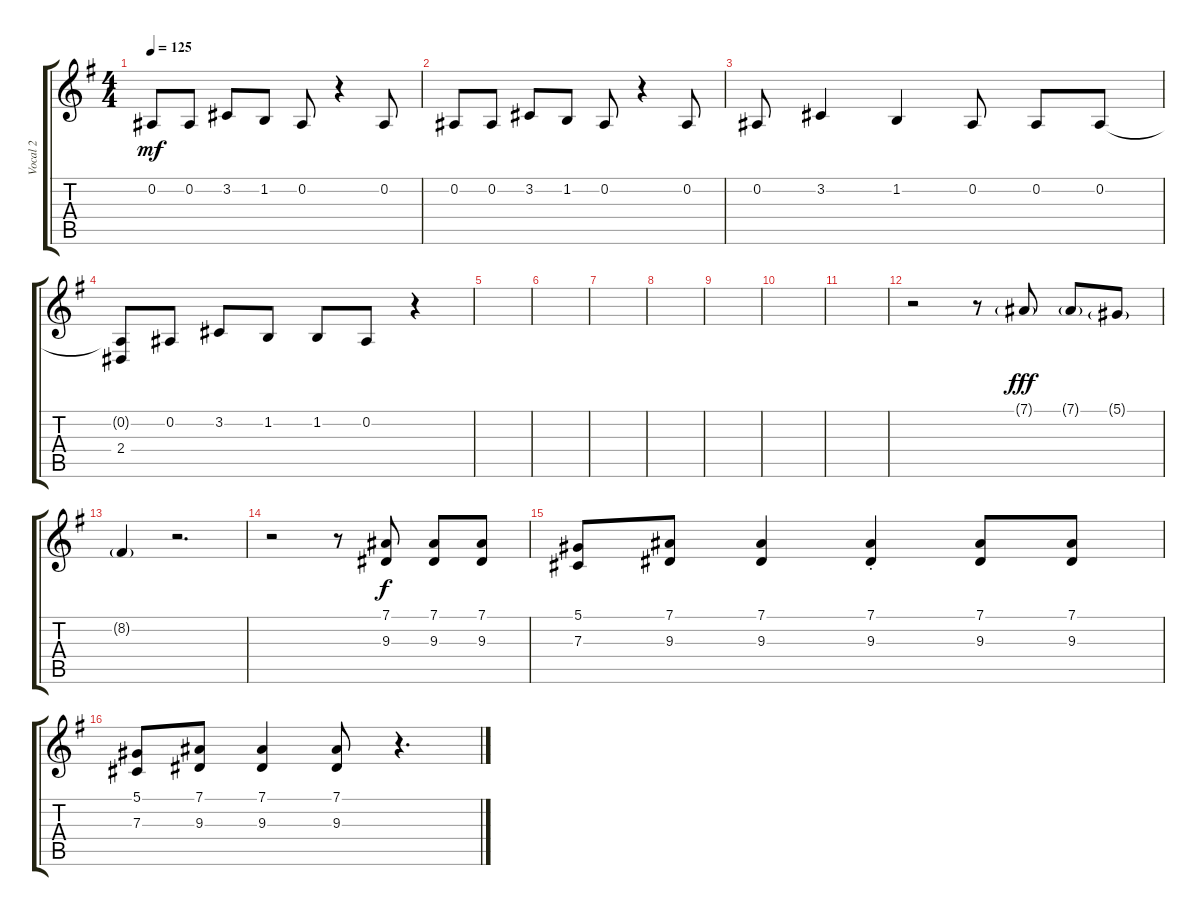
\track ("Vocal 2" "Vocal 2") {instrument tenorsax}
\staff {score tabs}
\tuning (Eb4 Bb3 Gb3 Db3 Ab2 Eb2) {hide}
\ts (4 4)
\tempo 125
\clef g2
\ks eminor
0.2.8{dy mf} 0.2.8 3.2.8 1.2.8 0.2.8 r.4 0.2.8 |
0.2.8 0.2.8 3.2.8 1.2.8 0.2.8 r.4 0.2.8 |
0.2.8 3.2.4 1.2.4 0.2.8 0.2.8 0.2.8 |
(0.2{t} 2.4).8 0.2.8 3.2.8 1.2.8 1.2.8 0.2.8 r.4 |
|
|
|
|
|
|
|
r.2 r.8 7.1{g}.8{dy fff volume 16 balance 2} 7.1{g}.8 5.1{g}.8 |
8.2{g}.4 r.2{d} |
r.2{volume 14 balance 8} r.8 (7.1 9.3).8{dy f} (7.1 9.3).8 (7.1 9.3).8 |
(5.1 7.3).8 (7.1 9.3).8 (7.1 9.3).4 (7.1{st} 9.3{st}).4 (7.1 9.3).8 (7.1 9.3).8 |
(5.1 7.3).8 (7.1 9.3).8 (7.1 9.3).4 (7.1 9.3).8 r.4{d}
